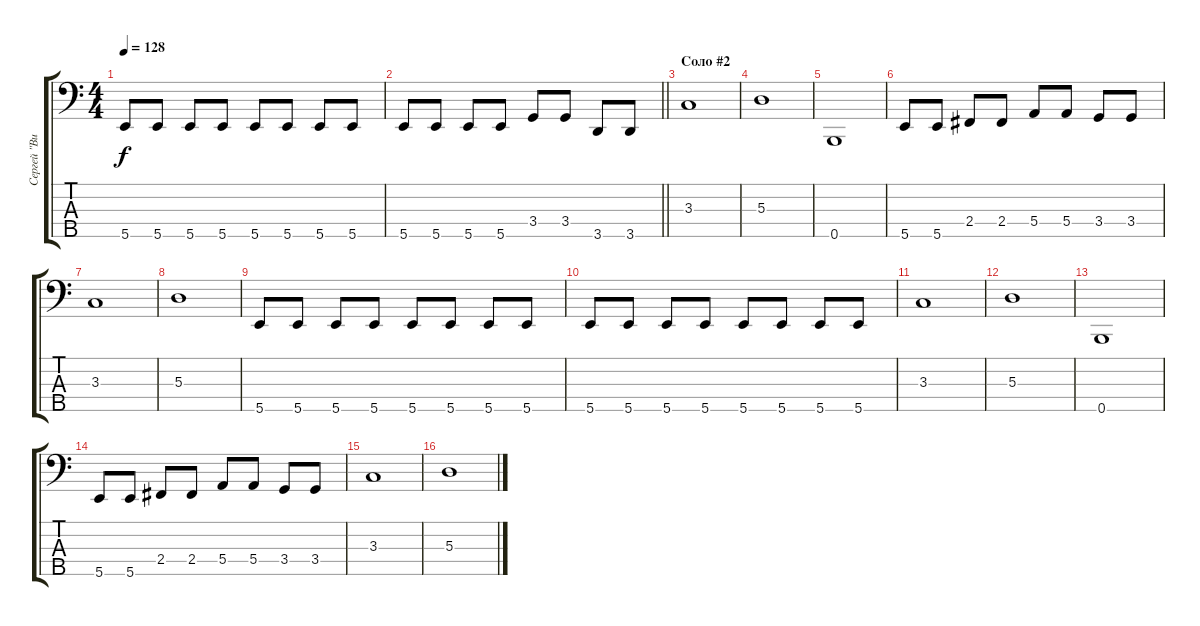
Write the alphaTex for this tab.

\track ("Сергей \"Викинг\" Цаплин" "Сергей \"Ви") {instrument electricbassfinger}
\staff {score tabs}
\tuning (G2 D2 A1 E1 B0) {hide}
\ts (4 4)
\tempo 128
\clef f4
\ks c
5.5.8{dy f} 5.5.8 5.5.8 5.5.8 5.5.8 5.5.8 5.5.8 5.5.8 |
\barLineRight lightlight
5.5.8 5.5.8 5.5.8 5.5.8 3.4.8 3.4.8 3.5.8 3.5.8 |
\section ("" "Соло #2")
3.3.1 |
5.3.1 |
0.5.1 |
5.5.8 5.5.8 2.4.8 2.4.8 5.4.8 5.4.8 3.4.8 3.4.8 |
3.3.1 |
5.3.1 |
5.5.8 5.5.8 5.5.8 5.5.8 5.5.8 5.5.8 5.5.8 5.5.8 |
5.5.8 5.5.8 5.5.8 5.5.8 5.5.8 5.5.8 5.5.8 5.5.8 |
3.3.1 |
5.3.1 |
0.5.1 |
5.5.8 5.5.8 2.4.8 2.4.8 5.4.8 5.4.8 3.4.8 3.4.8 |
3.3.1 |
5.3.1
